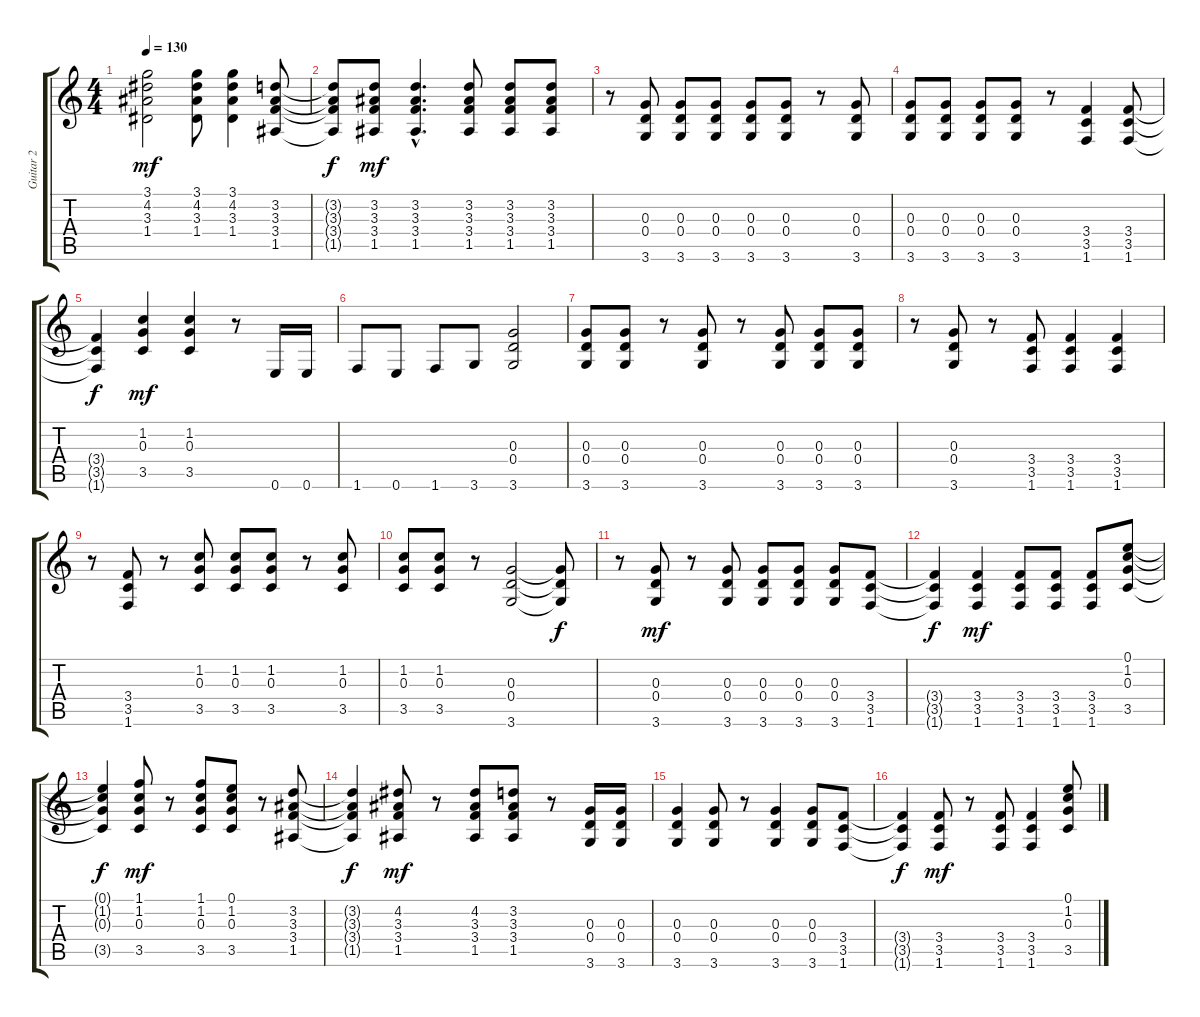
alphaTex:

\track ("Guitar 2" "Guitar 2") {instrument distortionguitar}
\staff {score tabs}
\tuning (E4 B3 G3 D3 A2 E2) {hide}
\ts (4 4)
\tempo 130
\clef g2
\ks c
(3.1 4.2 3.3 1.4).2{dy mf} (3.1 4.2 3.3 1.4).8 (3.1 4.2 3.3 1.4).4 (3.2 3.3 3.4 1.5).8 |
(3.2{t} 3.3{t} 3.4{t} 1.5{t}).8{dy f} (3.2 3.3 3.4 1.5).8{dy mf} (3.2{hac} 3.3{hac} 3.4{hac} 1.5{hac}).4{d} (3.2 3.3 3.4 1.5).8 (3.2 3.3 3.4 1.5).8 (3.2 3.3 3.4 1.5).8 |
r.8 (0.3 0.4 3.6).8 (0.3 0.4 3.6).8 (0.3 0.4 3.6).8 (0.3 0.4 3.6).8 (0.3 0.4 3.6).8 r.8 (0.3 0.4 3.6).8 |
(0.3 0.4 3.6).8 (0.3 0.4 3.6).8 (0.3 0.4 3.6).8 (0.3 0.4 3.6).8 r.8 (3.4 3.5 1.6).4 (3.4 3.5 1.6).8 |
(3.4{t} 3.5{t} 1.6{t}).4{dy f} (1.2 0.3 3.5).4{dy mf} (1.2 0.3 3.5).4 r.8 0.6.16 0.6.16 |
1.6.8 0.6.8 1.6.8 3.6.8 (0.3 0.4 3.6).2 |
(0.3 0.4 3.6).8 (0.3 0.4 3.6).8 r.8 (0.3 0.4 3.6).8 r.8 (0.3 0.4 3.6).8 (0.3 0.4 3.6).8 (0.3 0.4 3.6).8 |
r.8 (0.3 0.4 3.6).8 r.8 (3.4 3.5 1.6).8 (3.4 3.5 1.6).4 (3.4 3.5 1.6).4 |
r.8 (3.4 3.5 1.6).8 r.8 (1.2 0.3 3.5).8 (1.2 0.3 3.5).8 (1.2 0.3 3.5).8 r.8 (1.2 0.3 3.5).8 |
(1.2 0.3 3.5).8 (1.2 0.3 3.5).8 r.8 (0.3 0.4 3.6).2 (0.3{t} 0.4{t} 3.6{t}).8{dy f} |
r.8 (0.3 0.4 3.6).8{dy mf} r.8 (0.3 0.4 3.6).8 (0.3 0.4 3.6).8 (0.3 0.4 3.6).8 (0.3 0.4 3.6).8 (3.4 3.5 1.6).8 |
(3.4{t} 3.5{t} 1.6{t}).4{dy f} (3.4 3.5 1.6).4{dy mf} (3.4 3.5 1.6).8 (3.4 3.5 1.6).8 (3.4 3.5 1.6).8 (0.1 1.2 0.3 3.5).8 |
(0.1{t} 1.2{t} 0.3{t} 3.5{t}).4{dy f} (1.1 1.2 0.3 3.5).8{dy mf} r.8 (1.1 1.2 0.3 3.5).8 (0.1 1.2 0.3 3.5).8 r.8 (3.2 3.3 3.4 1.5).8 |
(3.2{t} 3.3{t} 3.4{t} 1.5{t}).4{dy f} (4.2 3.3 3.4 1.5).8{dy mf} r.8 (4.2 3.3 3.4 1.5).8 (3.2 3.3 3.4 1.5).8 r.8 (0.3 0.4 3.6).16 (0.3 0.4 3.6).16 |
(0.3 0.4 3.6).4 (0.3 0.4 3.6).8 r.8 (0.3 0.4 3.6).4 (0.3 0.4 3.6).8 (3.4 3.5 1.6).8 |
(3.4{t} 3.5{t} 1.6{t}).4{dy f} (3.4 3.5 1.6).8{dy mf} r.8 (3.4 3.5 1.6).8 (3.4 3.5 1.6).4 (0.1 1.2 0.3 3.5).8
